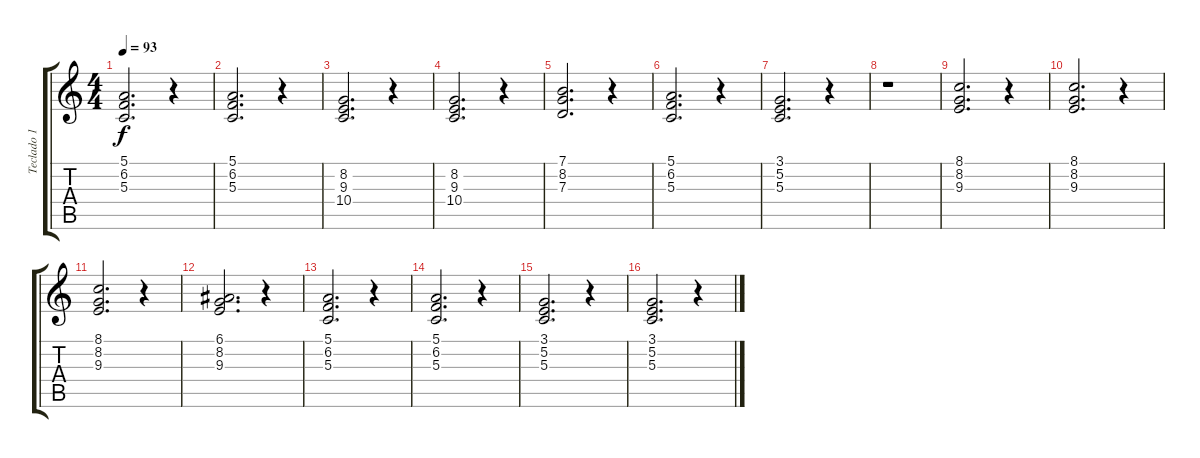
\track ("Teclado 1" "Teclado 1") {instrument electricgrandpiano}
\staff {score tabs}
\tuning (E4 B3 G3 D3 A2 E2) {hide}
\ts (4 4)
\tempo 93
\clef g2
\ks c
(5.1 6.2 5.3).2{d dy f} r.4 |
(5.1 6.2 5.3).2{d} r.4 |
(8.2 9.3 10.4).2{d} r.4 |
(8.2 9.3 10.4).2{d} r.4 |
(7.1 8.2 7.3).2{d} r.4 |
(5.1 6.2 5.3).2{d} r.4 |
(3.1 5.2 5.3).2{d} r.4 |
r.1 |
(8.1 8.2 9.3).2{d} r.4 |
(8.1 8.2 9.3).2{d} r.4 |
(8.1 8.2 9.3).2{d} r.4 |
(6.1 8.2 9.3).2{d} r.4 |
(5.1 6.2 5.3).2{d} r.4 |
(5.1 6.2 5.3).2{d} r.4 |
(3.1 5.2 5.3).2{d} r.4 |
(3.1 5.2 5.3).2{d} r.4
